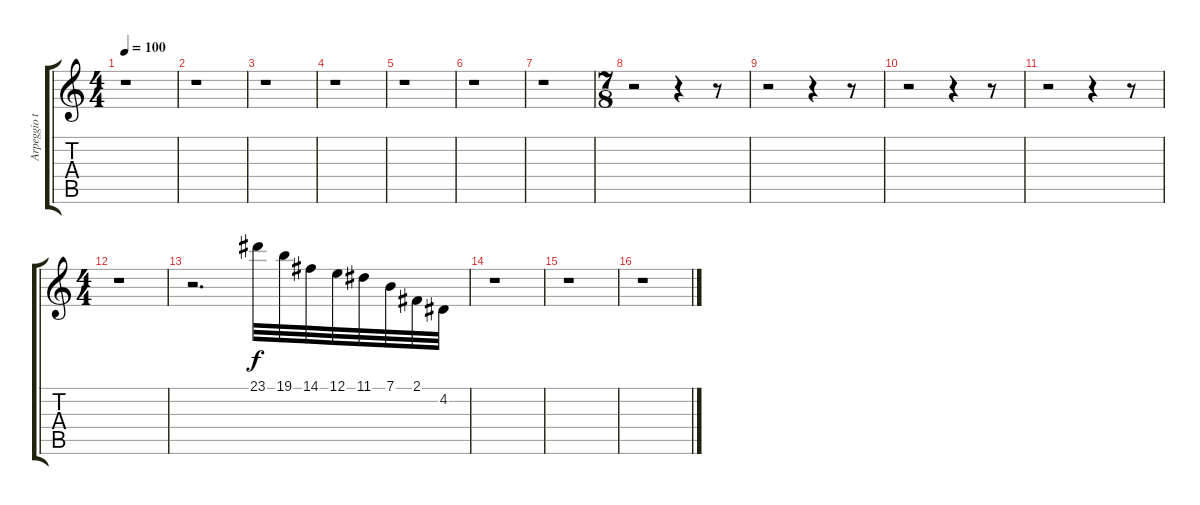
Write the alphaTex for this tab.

\track ("Arpeggio thing" "Arpeggio t") {instrument stringensemble1}
\staff {score tabs}
\tuning (E4 B3 G3 D3 A2 E2) {hide}
\ts (4 4)
\tempo 100
\clef g2
\ks c
r.1{dy f} |
r.1 |
r.1 |
r.1 |
r.1 |
r.1 |
r.1 |
\ts (7 8)
r.2 r.4 r.8 |
r.2 r.4 r.8 |
r.2 r.4 r.8 |
r.2 r.4 r.8 |
\ts (4 4)
r.1 |
r.2{d} 23.1.32 19.1.32 14.1.32 12.1.32 11.1.32 7.1.32 2.1.32 4.2.32 |
r.1 |
r.1 |
r.1
